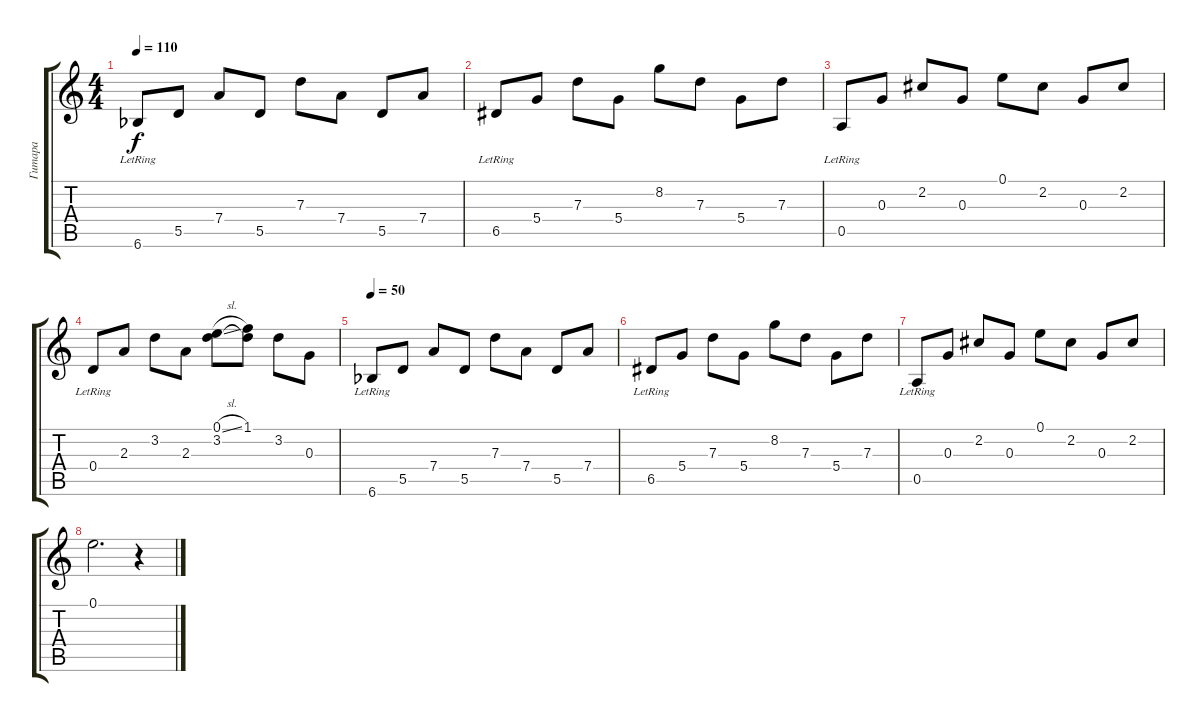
\track ("Гитара" "Гитара") {instrument acousticguitarsteel}
\staff {score tabs}
\tuning (E4 B3 G3 D3 A2 E2) {hide}
\ts (4 4)
\tempo 110
\clef g2
\ks aminor
6.6{lr acc b}.8{dy f} 5.5.8 7.4.8 5.5.8 7.3.8 7.4.8 5.5.8 7.4.8 |
6.5{lr}.8 5.4.8 7.3.8 5.4.8 8.2.8 7.3.8 5.4.8 7.3.8 |
0.5{lr}.8 0.3.8 2.2.8 0.3.8 0.1.8 2.2.8 0.3.8 2.2.8 |
0.4{lr}.8 2.3.8 3.2.8 2.3.8 (0.1{sl} 3.2).8 (1.1 3.2{t}).8 3.2.8 0.3.8 |
\tempo 50
6.6{lr acc b}.8 5.5.8 7.4.8 5.5.8 7.3.8 7.4.8 5.5.8 7.4.8 |
6.5{lr}.8 5.4.8 7.3.8 5.4.8 8.2.8 7.3.8 5.4.8 7.3.8 |
0.5{lr}.8 0.3.8 2.2.8 0.3.8 0.1.8 2.2.8 0.3.8 2.2.8 |
0.1.2{d} r.4
